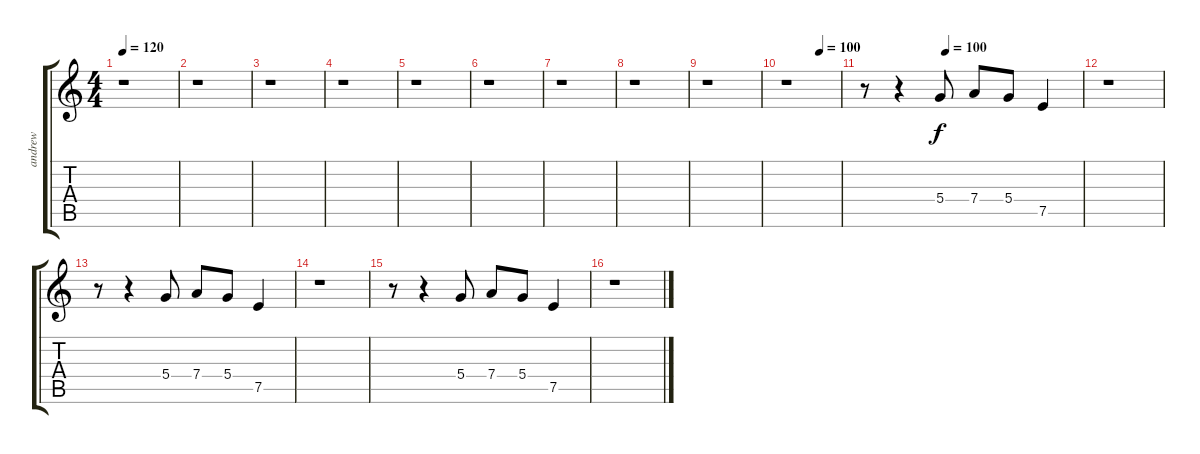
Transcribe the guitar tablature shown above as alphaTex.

\track ("andrew" "andrew") {instrument distortionguitar}
\staff {score tabs}
\tuning (E4 B3 G3 D3 A2 E2) {hide}
\ts (4 4)
\tempo 120
\clef g2
\ks c
r.1{dy f} |
r.1 |
r.1 |
r.1 |
r.1 |
r.1 |
r.1 |
r.1 |
r.1 |
\tempo (100 0.625)
r.1 |
\tempo (100 0.375)
r.8 r.4 5.4.8 7.4.8 5.4.8 7.5.4 |
r.1 |
r.8 r.4 5.4.8 7.4.8 5.4.8 7.5.4 |
r.1 |
r.8 r.4 5.4.8 7.4.8 5.4.8 7.5.4 |
r.1
